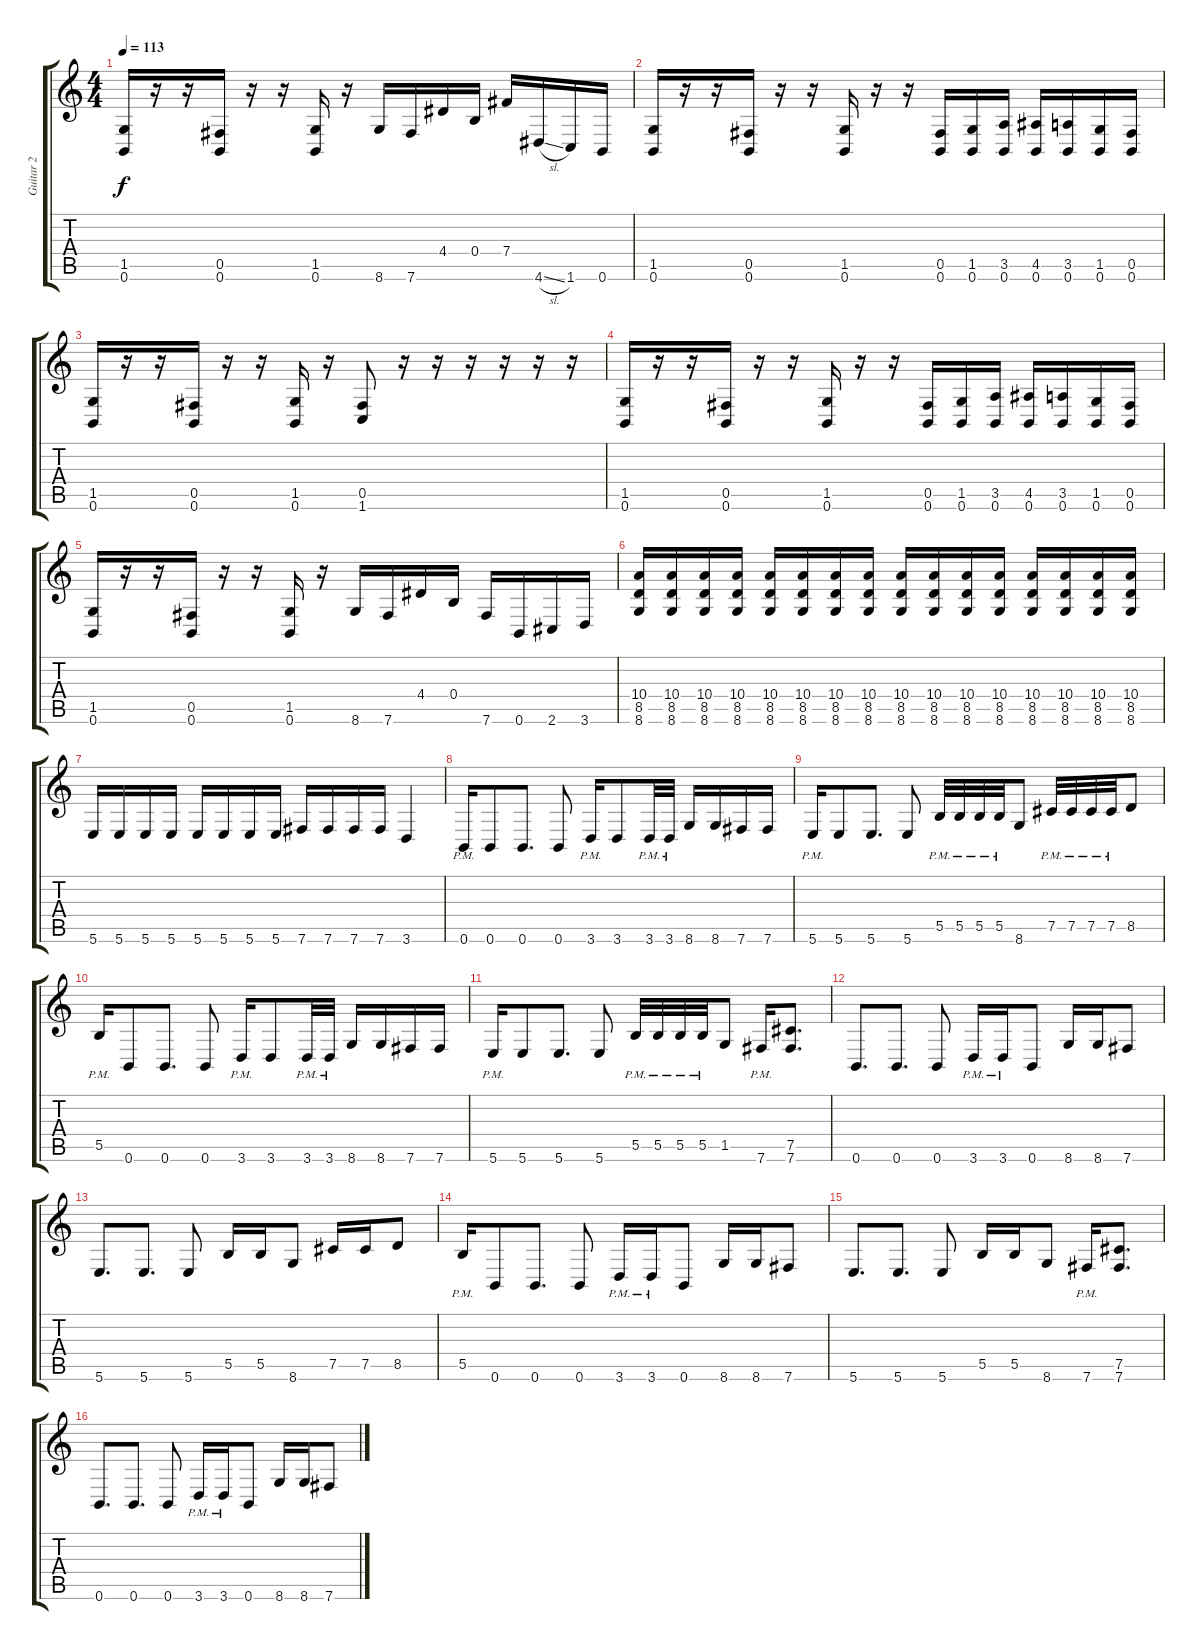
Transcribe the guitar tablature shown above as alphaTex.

\track ("Guitar 2" "Guitar 2") {instrument overdrivenguitar}
\staff {score tabs}
\tuning (Db4 Ab3 E3 B2 Gb2 B1) {hide}
\ts (4 4)
\tempo 113
\clef g2
\ks c
(1.5 0.6).16{dy f} r.16 r.16 (0.5 0.6).16 r.16 r.16 (1.5 0.6).16 r.16 8.6.16 7.6.16 4.4.16 0.4.16 7.4.16 4.6{sl}.16 1.6.16 0.6.16 |
(1.5 0.6).16 r.16 r.16 (0.5 0.6).16 r.16 r.16 (1.5 0.6).16 r.16 r.16 (0.5 0.6).16 (1.5 0.6).16 (3.5 0.6).16 (4.5 0.6).16 (3.5 0.6).16 (1.5 0.6).16 (0.5 0.6).16 |
(1.5 0.6).16 r.16 r.16 (0.5 0.6).16 r.16 r.16 (1.5 0.6).16 r.16 (0.5 1.6).8 r.16 r.16 r.16 r.16 r.16 r.16 |
(1.5 0.6).16 r.16 r.16 (0.5 0.6).16 r.16 r.16 (1.5 0.6).16 r.16 r.16 (0.5 0.6).16 (1.5 0.6).16 (3.5 0.6).16 (4.5 0.6).16 (3.5 0.6).16 (1.5 0.6).16 (0.5 0.6).16 |
(1.5 0.6).16 r.16 r.16 (0.5 0.6).16 r.16 r.16 (1.5 0.6).16 r.16 8.6.16 7.6.16 4.4.16 0.4.16 7.6.16 0.6.16 2.6.16 3.6.16 |
(10.4 8.5 8.6).16 (10.4 8.5 8.6).16 (10.4 8.5 8.6).16 (10.4 8.5 8.6).16 (10.4 8.5 8.6).16 (10.4 8.5 8.6).16 (10.4 8.5 8.6).16 (10.4 8.5 8.6).16 (10.4 8.5 8.6).16 (10.4 8.5 8.6).16 (10.4 8.5 8.6).16 (10.4 8.5 8.6).16 (10.4 8.5 8.6).16 (10.4 8.5 8.6).16 (10.4 8.5 8.6).16 (10.4 8.5 8.6).16 |
5.6.16 5.6.16 5.6.16 5.6.16 5.6.16 5.6.16 5.6.16 5.6.16 7.6.16 7.6.16 7.6.16 7.6.16 3.6.4 |
0.6{pm}.16 0.6.8 0.6.8{d} 0.6.8 3.6{pm}.16 3.6.8 3.6{pm}.32 3.6{pm}.32 8.6.16 8.6.16 7.6.16 7.6.16 |
5.6{pm}.16 5.6.8 5.6.8{d} 5.6.8 5.5{pm}.32 5.5{pm}.32 5.5{pm}.32 5.5{pm}.32 8.6.8 7.5{pm}.32 7.5{pm}.32 7.5{pm}.32 7.5{pm}.32 8.5.8 |
5.5{pm}.16 0.6.8 0.6.8{d} 0.6.8 3.6{pm}.16 3.6.8 3.6{pm}.32 3.6{pm}.32 8.6.16 8.6.16 7.6.16 7.6.16 |
5.6{pm}.16 5.6.8 5.6.8{d} 5.6.8 5.5{pm}.32 5.5{pm}.32 5.5{pm}.32 5.5{pm}.32 1.5.8 7.6{pm}.16 (7.5 7.6).8{d} |
0.6.8{d} 0.6.8{d} 0.6.8 3.6{pm}.16 3.6{pm}.16 0.6.8 8.6.16 8.6.16 7.6.8 |
5.6.8{d} 5.6.8{d} 5.6.8 5.5.16 5.5.16 8.6.8 7.5.16 7.5.16 8.5.8 |
5.5{pm}.16 0.6.8 0.6.8{d} 0.6.8 3.6{pm}.16 3.6{pm}.16 0.6.8 8.6.16 8.6.16 7.6.8 |
5.6.8{d} 5.6.8{d} 5.6.8 5.5.16 5.5.16 8.6.8 7.6{pm}.16 (7.5 7.6).8{d} |
0.6.8{d} 0.6.8{d} 0.6.8 3.6{pm}.16 3.6{pm}.16 0.6.8 8.6.16 8.6.16 7.6.8
